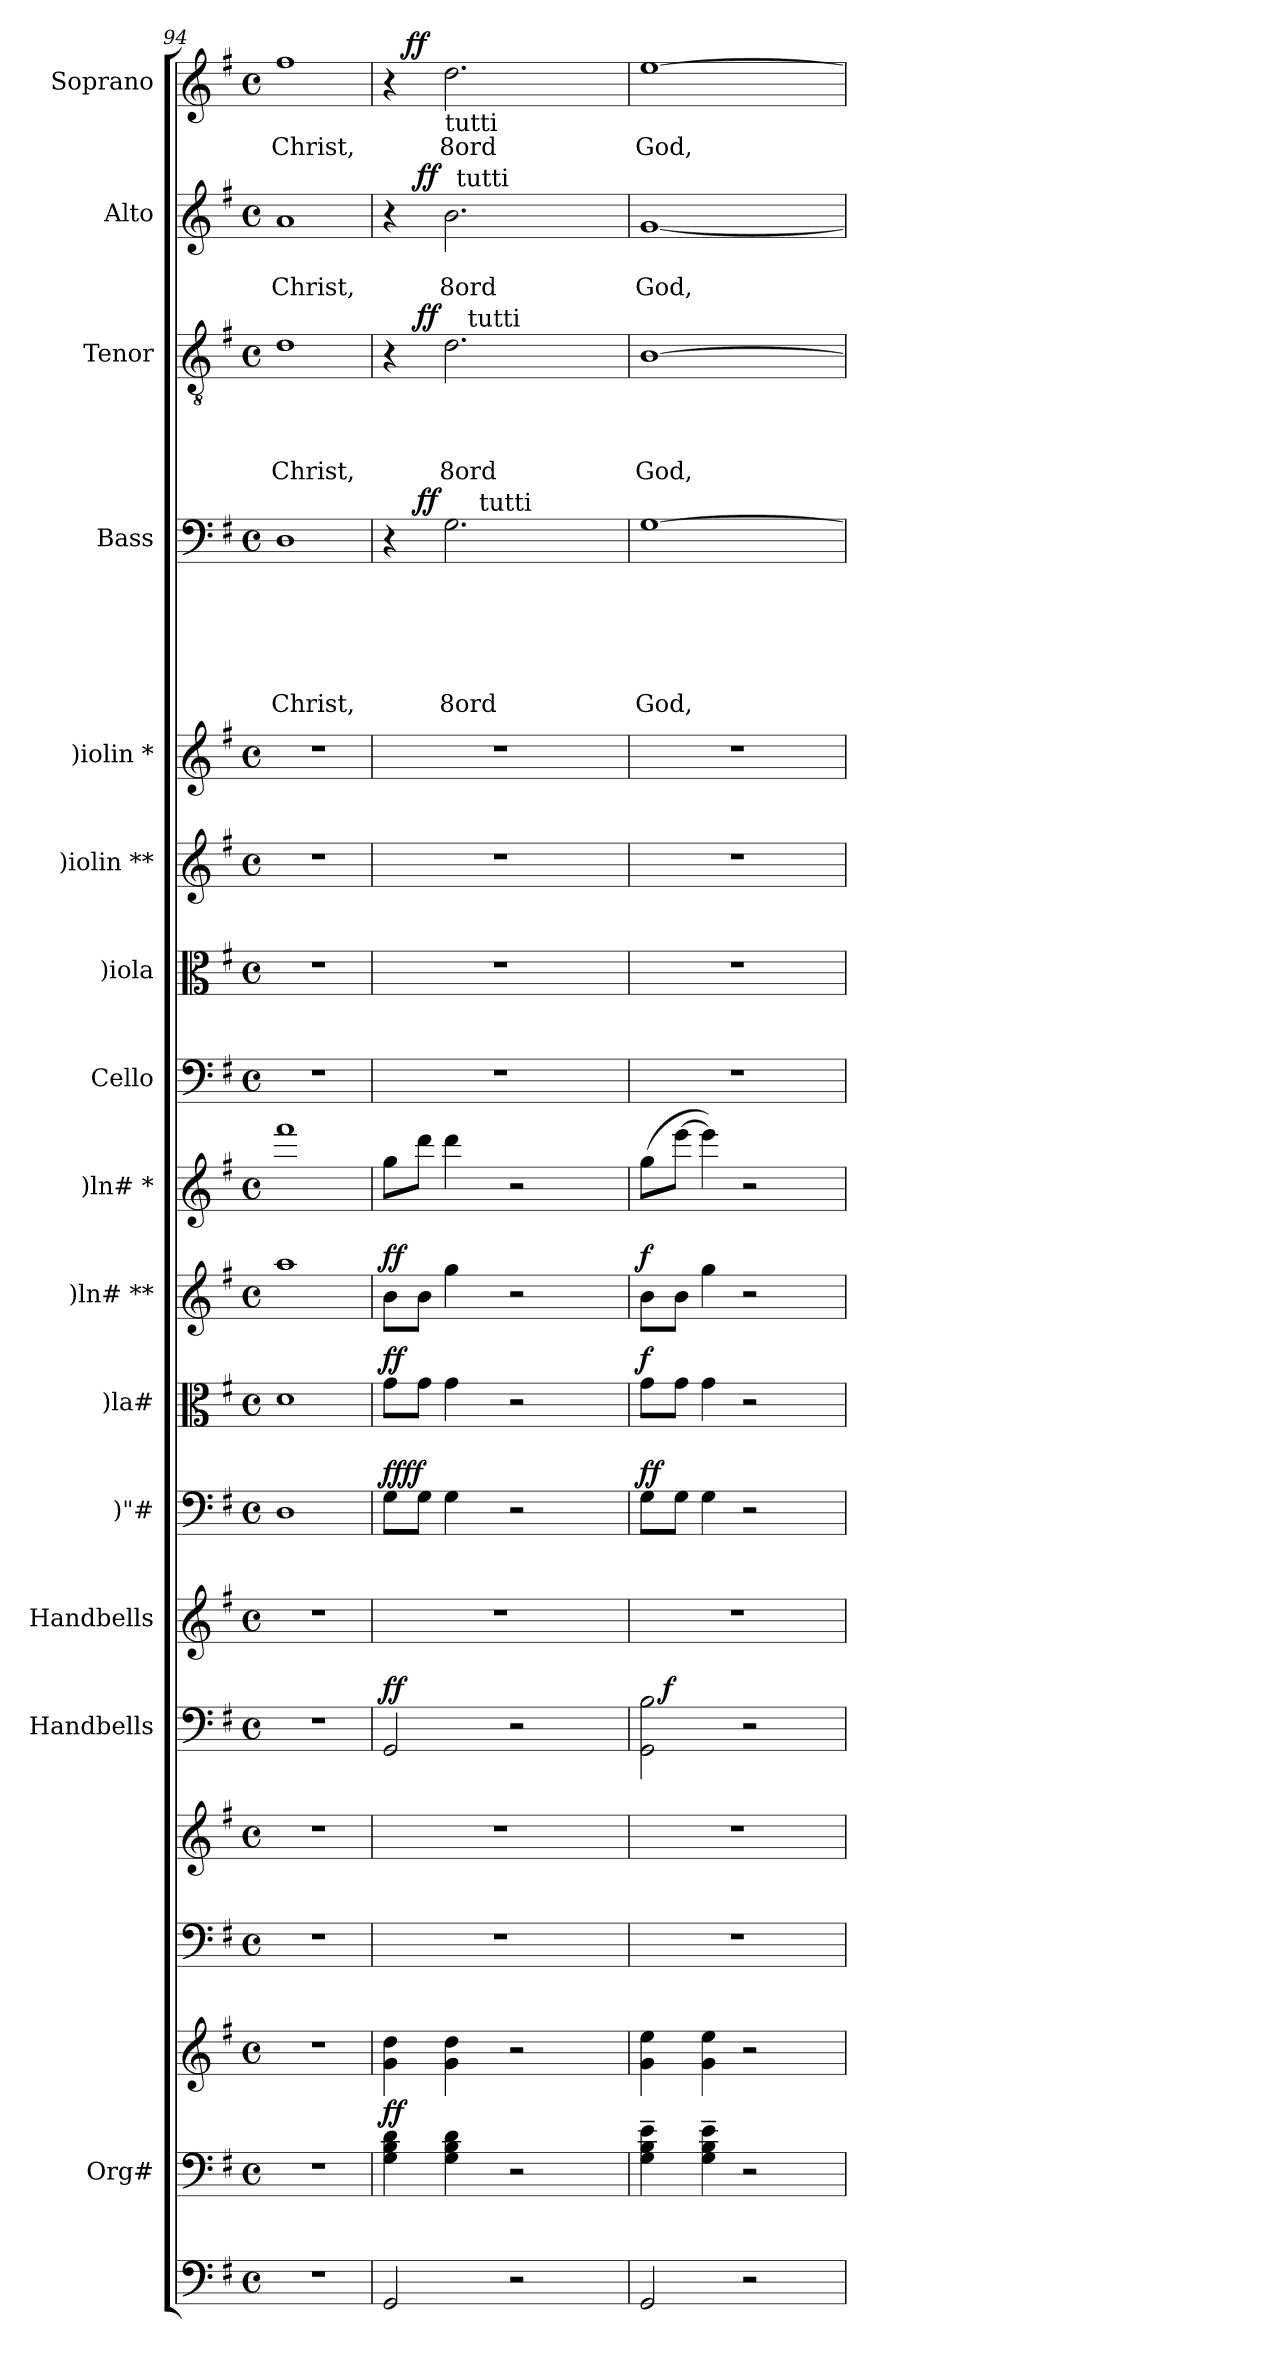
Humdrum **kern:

**kern	**kern	**kern	**dynam	**kern	**kern	**kern	**dynam	**kern	**kern	**dynam	**kern	**dynam	**kern	**dynam	**kern	**kern	**kern	**kern	**kern	**kern	**text	**text	**text	**text	**text	**text	**dynam	**kern	**text	**text	**text	**text	**dynam	**kern	**text	**text	**dynam	**kern	**text	**dynam
*part18	*part17	*part17	*part17	*part16	*part15	*part14	*part14	*part13	*part12	*part12	*part11	*part11	*part10	*part10	*part9	*part8	*part7	*part6	*part5	*part4	*part4	*part4	*part4	*part4	*part4	*part4	*part4	*part3	*part3	*part3	*part3	*part3	*part3	*part2	*part2	*part2	*part2	*part1	*part1	*part1
*staff19	*staff18	*staff17	*staff17/18	*staff16	*staff15	*staff14	*staff14	*staff13	*staff12	*staff12	*staff11	*staff11	*staff10	*staff10	*staff9	*staff8	*staff7	*staff6	*staff5	*staff4	*staff4	*staff4	*staff4	*staff4	*staff4	*staff4	*staff4	*staff3	*staff3	*staff3	*staff3	*staff3	*staff3	*staff2	*staff2	*staff2	*staff2	*staff1	*staff1	*staff1
*	*I"Org#	*	*	*	*	*I"Handbells	*	*I"Handbells	*I")"#	*	*I")la#	*	*I")ln# **	*	*I")ln# *	*I"Cello	*I")iola	*I")iolin **	*I")iolin *	*I"Bass	*	*	*	*	*	*	*	*I"Tenor	*	*	*	*	*	*I"Alto	*	*	*	*I"Soprano	*	*
*	*	*	*	*	*	*	*	*	*	*	*I')la#	*	*I')ln# **	*	*I')ln# *	*	*	*	*	*I'B	*	*	*	*	*	*	*	*I'T	*	*	*	*	*	*I'A	*	*	*	*I'S	*	*
*clefF4	*clefF4	*clefG2	*	*clefF4	*clefG2	*clefF4	*	*clefG2	*clefF4	*	*clefC3	*	*clefG2	*	*clefG2	*clefF4	*clefC3	*clefG2	*clefG2	*clefF4	*	*	*	*	*	*	*	*clefGv2	*	*	*	*	*	*clefG2	*	*	*	*clefG2	*	*
*k[f#]	*k[f#]	*k[f#]	*	*k[f#]	*k[f#]	*k[f#]	*	*k[f#]	*k[f#]	*	*k[f#]	*	*k[f#]	*	*k[f#]	*k[f#]	*k[f#]	*k[f#]	*k[f#]	*k[f#]	*	*	*	*	*	*	*	*k[f#]	*	*	*	*	*	*k[f#]	*	*	*	*k[f#]	*	*
*G:	*G:	*G:	*	*G:	*G:	*G:	*	*G:	*G:	*	*G:	*	*G:	*	*G:	*G:	*G:	*G:	*G:	*G:	*	*	*	*	*	*	*	*G:	*	*	*	*	*	*G:	*	*	*	*G:	*	*
*M4/4	*M4/4	*M4/4	*	*M4/4	*M4/4	*M4/4	*	*M4/4	*M4/4	*	*M4/4	*	*M4/4	*	*M4/4	*M4/4	*M4/4	*M4/4	*M4/4	*M4/4	*	*	*	*	*	*	*	*M4/4	*	*	*	*	*	*M4/4	*	*	*	*M4/4	*	*
*met(c)	*met(c)	*met(c)	*	*met(c)	*met(c)	*met(c)	*	*met(c)	*met(c)	*	*met(c)	*	*met(c)	*	*met(c)	*met(c)	*met(c)	*met(c)	*met(c)	*met(c)	*	*	*	*	*	*	*	*met(c)	*	*	*	*	*	*met(c)	*	*	*	*met(c)	*	*
=94	=94	=94	=94	=94	=94	=94	=94	=94	=94	=94	=94	=94	=94	=94	=94	=94	=94	=94	=94	=94	=94	=94	=94	=94	=94	=94	=94	=94	=94	=94	=94	=94	=94	=94	=94	=94	=94	=94	=94	=94
!	!	!	!	!	!	!	!	!	!	!	!	!	!	!	!	!	!	!	!	!	!	!	!	!	!	!LO:LY:b	!	!	!	!	!	!LO:LY:b	!	!	!	!LO:LY:b	!	!	!LO:LY:b	!
1r	1r	1r	.	1r	1r	1r	.	1r	1D	.	1d	.	1aa	.	1fff#	1r	1r	1r	1r	1D	.	.	.	.	.	Christ,	.	1d	.	.	.	Christ,	.	1a	.	Christ,	.	1ff#	Christ,	.
=95	=95	=95	=95	=95	=95	=95	=95	=95	=95	=95	=95	=95	=95	=95	=95	=95	=95	=95	=95	=95	=95	=95	=95	=95	=95	=95	=95	=95	=95	=95	=95	=95	=95	=95	=95	=95	=95	=95	=95	=95
!	!	!	!LO:DY:a=2	!	!	!	!LO:DY:a	!	!	!LO:DY:a	!	!	!	!	!	!	!	!	!	!	!	!	!	!	!	!	!	!	!	!	!	!	!	!	!	!	!	!	!	!
!	!	!	!	!	!	!	!	!	!	!LO:DY:n=1:b	!	!LO:DY:a	!	!LO:DY:a	!	!	!	!	!	!	!	!	!	!	!	!	!	!	!	!	!	!	!	!	!	!	!	!	!	!
*	*	*	*	*	*	*	*	*	*	*	*	*	*	*	*	*	*	*	*	*^	*	*	*	*	*	*	*	*^	*	*	*	*	*	*^	*	*	*	*^	*	*
*	*	*	*	*	*	*	*	*	*	*	*	*	*	*	*	*	*	*	*	*	*^	*	*	*	*	*	*	*	*	*^	*	*	*	*	*	*	*^	*	*	*	*	*	*	*
2GG/	4G\ 4B\ 4d\	4g\ 4dd\	ff	1r	1r	2GG/	ff	1r	8G\L	ff ff	8g\L	ff	8b\L	ff	8gg\L	1r	1r	1r	1r	4r	8ryy	4ryy	.	.	.	.	.	.	.	4r	8ryy	4ryy	.	.	.	.	.	4r	8ryy	4ryy	.	.	.	4r	16.ryy	.	.
!	!	!	!	!	!	!	!	!	!	!	!	!	!	!	!	!	!	!	!	!	!	!	!	!	!	!	!	!	!	!	!	!	!	!	!	!	!	!	!	!	!	!	!	!	!	!	!LO:DY:a
.	.	.	.	.	.	.	.	.	.	.	.	.	.	.	.	.	.	.	.	.	.	.	.	.	.	.	.	.	.	.	.	.	.	.	.	.	.	.	.	.	.	.	.	.	2ryy	.	ff
!	!	!	!	!	!	!	!	!	!	!	!	!	!	!	!	!	!	!	!	!	!	!	!	!	!	!	!	!	!LO:DY:a	!	!	!	!	!	!	!	!LO:DY:a	!	!	!	!	!	!LO:DY:a	!	!	!	!
.	.	.	.	.	.	.	.	.	8G\J	.	8g\J	.	8b\J	.	8ddd\J	.	.	.	.	.	2..ryy	.	.	.	.	.	.	.	ff	.	2..ryy	.	.	.	.	.	ff	.	2..ryy	.	.	.	ff	.	.	.	.
!	!	!	!	!	!	!	!	!	!	!	!	!	!	!	!	!	!	!	!	!	!	!	!	!	!	!	!	!	!	!	!	!	!	!	!	!	!	!	!	!	!	!	!	!LO:TX:b:t=tutti	!	!	!
!	!	!	!	!	!	!	!	!	!	!	!	!	!	!	!	!	!	!	!	!	!	!	!	!	!	!	!	!LO:LY:b	!	!	!	!	!	!	!	!LO:LY:b	!	!	!	!	!	!LO:LY:b	!	!	!	!LO:LY:b	!
.	4G\ 4B\ 4d\	4g\ 4dd\	.	.	.	.	.	.	4G\	.	4g\	.	4gg\	.	4ddd\	.	.	.	.	2.G\	.	16.ryy	.	.	.	.	.	8ord	.	2.d\	.	16ryy	.	.	.	8ord	.	2.b\	.	32ryy	.	8ord	.	2.dd\	.	8ord	.
!	!	!	!	!	!	!	!	!	!	!	!	!	!	!	!	!	!	!	!	!	!	!	!	!	!	!	!	!	!	!	!	!	!	!	!	!	!	!	!	!LO:TX:a:t=tutti	!	!	!	!	!	!	!
.	.	.	.	.	.	.	.	.	.	.	.	.	.	.	.	.	.	.	.	.	.	.	.	.	.	.	.	.	.	.	.	.	.	.	.	.	.	.	.	2ryy	.	.	.	.	.	.	.
!	!	!	!	!	!	!	!	!	!	!	!	!	!	!	!	!	!	!	!	!	!	!	!	!	!	!	!	!	!	!	!	!LO:TX:a:t=tutti	!	!	!	!	!	!	!	!	!	!	!	!	!	!	!
.	.	.	.	.	.	.	.	.	.	.	.	.	.	.	.	.	.	.	.	.	.	.	.	.	.	.	.	.	.	.	.	2ryy	.	.	.	.	.	.	.	.	.	.	.	.	.	.	.
!	!	!	!	!	!	!	!	!	!	!	!	!	!	!	!	!	!	!	!	!	!	!LO:TX:a:t=tutti	!	!	!	!	!	!	!	!	!	!	!	!	!	!	!	!	!	!	!	!	!	!	!	!	!
.	.	.	.	.	.	.	.	.	.	.	.	.	.	.	.	.	.	.	.	.	.	2ryy	.	.	.	.	.	.	.	.	.	.	.	.	.	.	.	.	.	.	.	.	.	.	.	.	.
2r	2r	2r	.	.	.	2r	.	.	2r	.	2r	.	2r	.	2r	.	.	.	.	.	.	.	.	.	.	.	.	.	.	.	.	.	.	.	.	.	.	.	.	.	.	.	.	.	.	.	.
.	.	.	.	.	.	.	.	.	.	.	.	.	.	.	.	.	.	.	.	.	.	.	.	.	.	.	.	.	.	.	.	.	.	.	.	.	.	.	.	.	.	.	.	.	4ryy	.	.
.	.	.	.	.	.	.	.	.	.	.	.	.	.	.	.	.	.	.	.	.	.	.	.	.	.	.	.	.	.	.	.	.	.	.	.	.	.	.	.	8..ryy	.	.	.	.	.	.	.
.	.	.	.	.	.	.	.	.	.	.	.	.	.	.	.	.	.	.	.	.	.	.	.	.	.	.	.	.	.	.	.	8.ryy	.	.	.	.	.	.	.	.	.	.	.	.	.	.	.
.	.	.	.	.	.	.	.	.	.	.	.	.	.	.	.	.	.	.	.	.	.	8ryy	.	.	.	.	.	.	.	.	.	.	.	.	.	.	.	.	.	.	.	.	.	.	8ryy	.	.
.	.	.	.	.	.	.	.	.	.	.	.	.	.	.	.	.	.	.	.	.	.	32ryy	.	.	.	.	.	.	.	.	.	.	.	.	.	.	.	.	.	.	.	.	.	.	32ryy	.	.
=96	=96	=96	=96	=96	=96	=96	=96	=96	=96	=96	=96	=96	=96	=96	=96	=96	=96	=96	=96	=96	=96	=96	=96	=96	=96	=96	=96	=96	=96	=96	=96	=96	=96	=96	=96	=96	=96	=96	=96	=96	=96	=96	=96	=96	=96	=96	=96
!	!	!	!	!	!	!	!	!	!	!LO:DY:a	!	!	!	!	!	!	!	!	!	!	!	!	!	!	!	!	!	!LO:LY:b	!	!	!	!	!	!	!	!LO:LY:b	!	!	!	!	!	!LO:LY:b	!	!	!	!LO:LY:b	!
!	!	!	!	!	!	!	!	!	!	!LO:DY:n=1:b	!	!LO:DY:a	!	!LO:DY:a	!	!	!	!	!	!	!	!	!	!	!	!	!	!	!	!	!	!	!	!	!	!	!	!	!	!	!	!	!	!	!	!	!
*	*	*	*	*	*	*	*	*	*	*	*	*	*	*	*	*	*	*	*	*v	*v	*v	*	*	*	*	*	*	*	*	*	*	*	*	*	*	*	*v	*v	*v	*	*	*	*v	*v	*	*
*	*	*	*	*	*	*^	*	*	*	*	*	*	*	*	*	*	*	*	*	*	*	*	*	*	*	*	*	*v	*v	*v	*	*	*	*	*	*	*	*	*	*	*	*
2GG/	4G\~> 4B\~> 4e\~>	4g\ 4ee\	.	1r	1r	2GG\ 2B\	16.ryy	.	1r	8G\L	f f	8g\L	f	8b\L	f	(>8gg\L	1r	1r	1r	1r	[>1G	.	.	.	.	.	God,	.	[>1B	.	.	.	God,	.	[<1g	.	God,	.	[>1ee	God,	.
!	!	!	!	!	!	!	!	!LO:DY:a	!	!	!	!	!	!	!	!	!	!	!	!	!	!	!	!	!	!	!	!	!	!	!	!	!	!	!	!	!	!	!	!	!
.	.	.	.	.	.	.	2ryy	f	.	.	.	.	.	.	.	.	.	.	.	.	.	.	.	.	.	.	.	.	.	.	.	.	.	.	.	.	.	.	.	.	.
.	.	.	.	.	.	.	.	.	.	8G\J	.	8g\J	.	8b\J	.	[>8eee\J	.	.	.	.	.	.	.	.	.	.	.	.	.	.	.	.	.	.	.	.	.	.	.	.	.
.	4G\~> 4B\~> 4e\~>	4g\ 4ee\	.	.	.	.	.	.	.	4G\	.	4g\	.	4gg\	.	4eee\])	.	.	.	.	.	.	.	.	.	.	.	.	.	.	.	.	.	.	.	.	.	.	.	.	.
2r	2r	2r	.	.	.	2r	.	.	.	2r	.	2r	.	2r	.	2r	.	.	.	.	.	.	.	.	.	.	.	.	.	.	.	.	.	.	.	.	.	.	.	.	.
.	.	.	.	.	.	.	4ryy	.	.	.	.	.	.	.	.	.	.	.	.	.	.	.	.	.	.	.	.	.	.	.	.	.	.	.	.	.	.	.	.	.	.
.	.	.	.	.	.	.	8ryy	.	.	.	.	.	.	.	.	.	.	.	.	.	.	.	.	.	.	.	.	.	.	.	.	.	.	.	.	.	.	.	.	.	.
.	.	.	.	.	.	.	32ryy	.	.	.	.	.	.	.	.	.	.	.	.	.	.	.	.	.	.	.	.	.	.	.	.	.	.	.	.	.	.	.	.	.	.
*	*	*	*	*	*	*v	*v	*	*	*	*	*	*	*	*	*	*	*	*	*	*	*	*	*	*	*	*	*	*	*	*	*	*	*	*	*	*	*	*	*	*
=	=	=	=	=	=	=	=	=	=	=	=	=	=	=	=	=	=	=	=	=	=	=	=	=	=	=	=	=	=	=	=	=	=	=	=	=	=	=	=	=
*-	*-	*-	*-	*-	*-	*-	*-	*-	*-	*-	*-	*-	*-	*-	*-	*-	*-	*-	*-	*-	*-	*-	*-	*-	*-	*-	*-	*-	*-	*-	*-	*-	*-	*-	*-	*-	*-	*-	*-	*-
